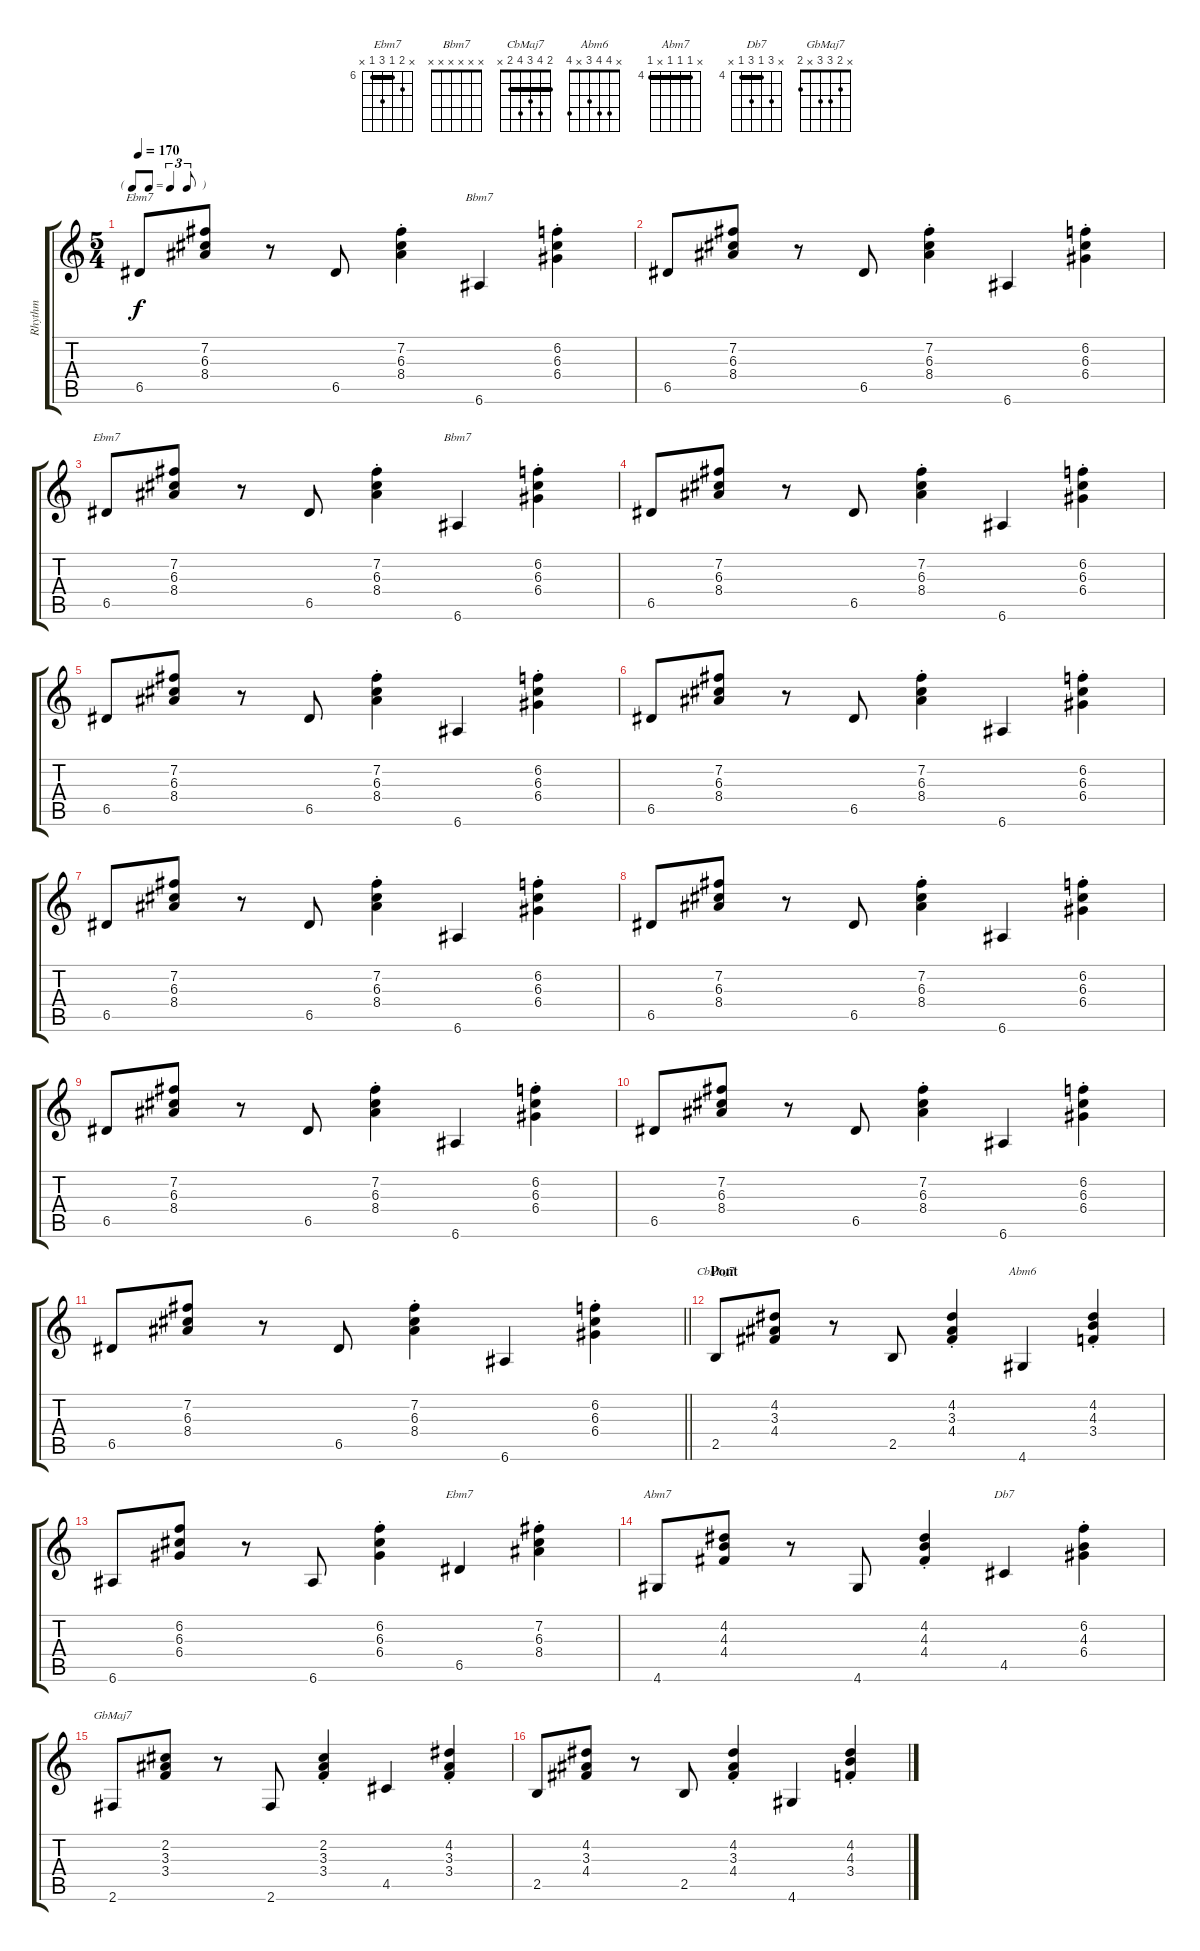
\track ("Rhythm" "Rhythm") {instrument acousticguitarnylon}
\staff {score tabs}
\tuning (E4 B3 G3 D3 A2 E2) {hide}
\chord ("Ebm7" 6 7 6 8 6 x) {firstfret 6 barre 6}
\chord ("Bbm7" x 6 6 6 x 6) {firstfret 6 barre 6}
\chord ("Ebm7" x x x x x x)
\chord ("Bbm7" x x x x x x)
\chord ("CbMaj7" 2 4 3 4 2 x) {barre 2}
\chord ("Abm6" x 4 4 3 x 4)
\chord ("Ebm7" x 7 6 8 6 x) {firstfret 6 barre 6}
\chord ("Abm7" x 4 4 4 x 4) {firstfret 4 barre 4}
\chord ("Db7" x 6 4 6 4 x) {firstfret 4 barre 4}
\chord ("GbMaj7" x 2 3 3 x 2)
\ts (5 4)
\tf triplet8th
\tempo 170
\clef g2
\ks c
6.5.8{ch "Ebm7" dy f instrument acousticguitarnylon} (7.2 6.3 8.4).8 r.8 6.5.8 (7.2{st} 6.3{st} 8.4{st}).4 6.6.4{ch "Bbm7"} (6.2{st} 6.3{st} 6.4{st}).4 |
6.5.8 (7.2 6.3 8.4).8 r.8 6.5.8 (7.2{st} 6.3{st} 8.4{st}).4 6.6.4 (6.2{st} 6.3{st} 6.4{st}).4 |
6.5.8{ch "Ebm7"} (7.2 6.3 8.4).8 r.8 6.5.8 (7.2{st} 6.3{st} 8.4{st}).4 6.6.4{ch "Bbm7"} (6.2{st} 6.3{st} 6.4{st}).4 |
6.5.8 (7.2 6.3 8.4).8 r.8 6.5.8 (7.2{st} 6.3{st} 8.4{st}).4 6.6.4 (6.2{st} 6.3{st} 6.4{st}).4 |
6.5.8 (7.2 6.3 8.4).8 r.8 6.5.8 (7.2{st} 6.3{st} 8.4{st}).4 6.6.4 (6.2{st} 6.3{st} 6.4{st}).4 |
6.5.8 (7.2 6.3 8.4).8 r.8 6.5.8 (7.2{st} 6.3{st} 8.4{st}).4 6.6.4 (6.2{st} 6.3{st} 6.4{st}).4 |
6.5.8 (7.2 6.3 8.4).8 r.8 6.5.8 (7.2{st} 6.3{st} 8.4{st}).4 6.6.4 (6.2{st} 6.3{st} 6.4{st}).4 |
6.5.8 (7.2 6.3 8.4).8 r.8 6.5.8 (7.2{st} 6.3{st} 8.4{st}).4 6.6.4 (6.2{st} 6.3{st} 6.4{st}).4 |
6.5.8 (7.2 6.3 8.4).8 r.8 6.5.8 (7.2{st} 6.3{st} 8.4{st}).4 6.6.4 (6.2{st} 6.3{st} 6.4{st}).4 |
6.5.8 (7.2 6.3 8.4).8 r.8 6.5.8 (7.2{st} 6.3{st} 8.4{st}).4 6.6.4 (6.2{st} 6.3{st} 6.4{st}).4 |
\barLineRight lightlight
6.5.8 (7.2 6.3 8.4).8 r.8 6.5.8 (7.2{st} 6.3{st} 8.4{st}).4 6.6.4 (6.2{st} 6.3{st} 6.4{st}).4 |
\section ("" "Pont")
2.5.8{ch "CbMaj7"} (4.2 3.3 4.4).8 r.8 2.5.8 (4.2{st} 3.3{st} 4.4{st}).4 4.6.4{ch "Abm6"} (4.2{st} 4.3{st} 3.4{st}).4 |
6.6.8 (6.2 6.3 6.4).8 r.8 6.6.8 (6.2{st} 6.3{st} 6.4{st}).4 6.5.4{ch "Ebm7"} (7.2{st} 6.3{st} 8.4{st}).4 |
4.6.8{ch "Abm7"} (4.2 4.3 4.4).8 r.8 4.6.8 (4.2{st} 4.3{st} 4.4{st}).4 4.5.4{ch "Db7"} (6.2{st} 4.3{st} 6.4{st}).4 |
2.6.8{ch "GbMaj7"} (2.2 3.3 3.4).8 r.8 2.6.8 (2.2{st} 3.3{st} 3.4{st}).4 4.5.4 (4.2{st} 3.3{st} 3.4{st}).4 |
2.5.8 (4.2 3.3 4.4).8 r.8 2.5.8 (4.2{st} 3.3{st} 4.4{st}).4 4.6.4 (4.2{st} 4.3{st} 3.4{st}).4
